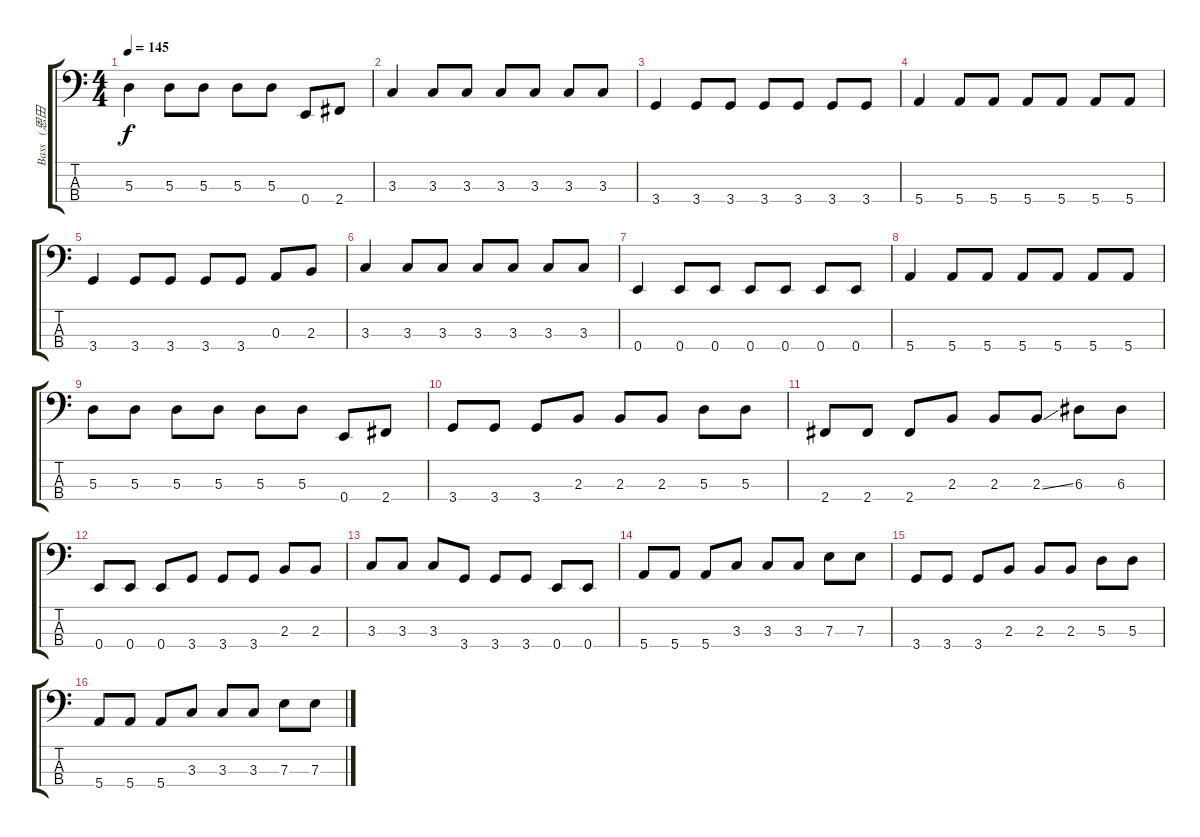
\track ("Bass   (恩田快人)" "Bass   (恩田") {instrument electricbassfinger}
\staff {score tabs}
\tuning (G2 D2 A1 E1) {hide}
\ts (4 4)
\tempo 145
\clef f4
\ks c
5.3.4{dy f} 5.3.8 5.3.8 5.3.8 5.3.8 0.4.8 2.4.8 |
3.3.4 3.3.8 3.3.8 3.3.8 3.3.8 3.3.8 3.3.8 |
3.4.4 3.4.8 3.4.8 3.4.8 3.4.8 3.4.8 3.4.8 |
5.4.4 5.4.8 5.4.8 5.4.8 5.4.8 5.4.8 5.4.8 |
3.4.4 3.4.8 3.4.8 3.4.8 3.4.8 0.3.8 2.3.8 |
3.3.4 3.3.8 3.3.8 3.3.8 3.3.8 3.3.8 3.3.8 |
0.4.4 0.4.8 0.4.8 0.4.8 0.4.8 0.4.8 0.4.8 |
5.4.4 5.4.8 5.4.8 5.4.8 5.4.8 5.4.8 5.4.8 |
5.3.8 5.3.8 5.3.8 5.3.8 5.3.8 5.3.8 0.4.8 2.4.8 |
3.4.8 3.4.8 3.4.8 2.3.8 2.3.8 2.3.8 5.3.8 5.3.8 |
2.4.8 2.4.8 2.4.8 2.3.8 2.3.8 2.3{ss}.8 6.3.8 6.3.8 |
0.4.8 0.4.8 0.4.8 3.4.8 3.4.8 3.4.8 2.3.8 2.3.8 |
3.3.8 3.3.8 3.3.8 3.4.8 3.4.8 3.4.8 0.4.8 0.4.8 |
5.4.8 5.4.8 5.4.8 3.3.8 3.3.8 3.3.8 7.3.8 7.3.8 |
3.4.8 3.4.8 3.4.8 2.3.8 2.3.8 2.3.8 5.3.8 5.3.8 |
5.4.8 5.4.8 5.4.8 3.3.8 3.3.8 3.3.8 7.3.8 7.3.8
